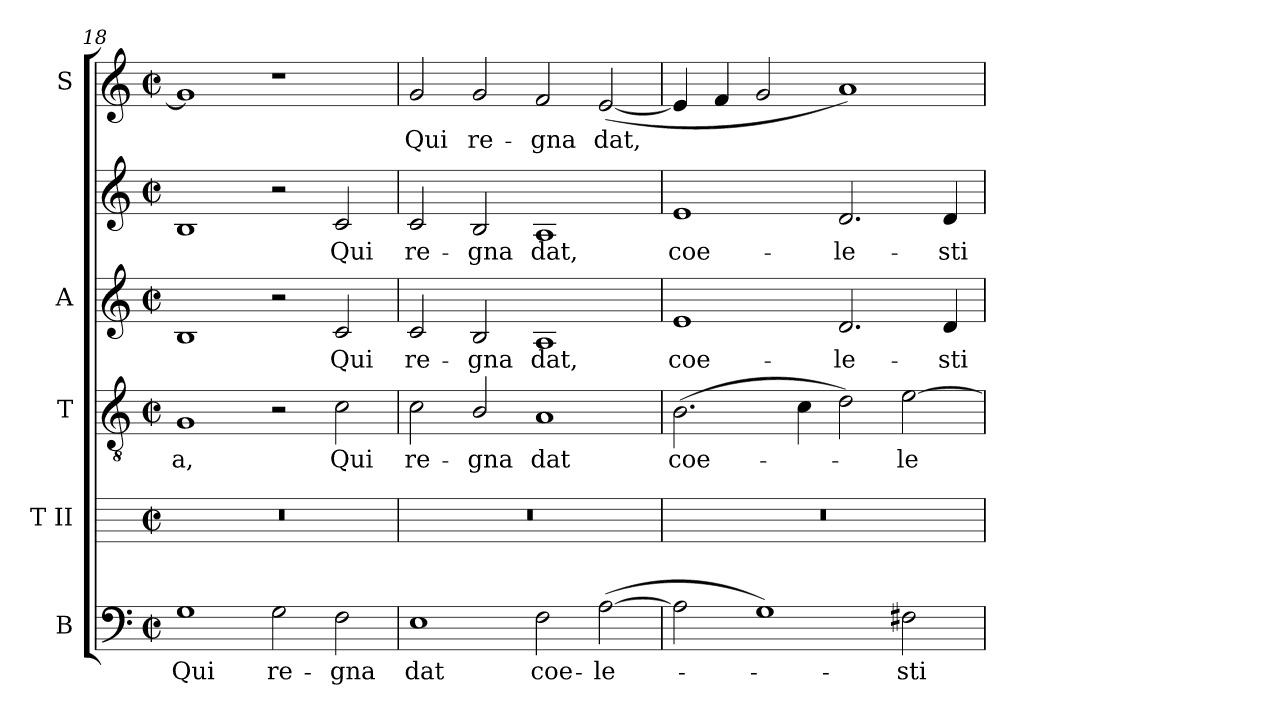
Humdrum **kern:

**kern	**text	**kern	**kern	**text	**kern	**text	**kern	**text	**kern	**text
*part5	*part5	*part4	*part3	*part3	*part2	*part2	*part2	*part2	*part1	*part1
*staff6	*staff6	*staff5	*staff4	*staff4	*staff3	*staff3	*staff2	*staff2	*staff1	*staff1
*I"B	*	*I"T II	*I"T	*	*I"A	*	*	*	*I"S	*
*I'B	*	*I'T II	*I'T	*	*I'A	*	*	*	*I'S	*
!!LO:LB:g=z
*clefF4	*	*	*clefGv2	*	*	*	*clefG2	*	*clefG2	*
*k[]	*	*	*k[]	*	*k[]	*	*k[]	*	*k[]	*
*C:	*	*	*C:	*	*C:	*	*C:	*	*C:	*
*M4/2	*	*M4/2	*M4/2	*	*M4/2	*	*M4/2	*	*M4/2	*
*met(c|)	*	*met(c|)	*met(c|)	*	*met(c|)	*	*met(c|)	*	*met(c|)	*
=18	=18	=18	=18	=18	=18	=18	=18	=18	=18	=18
!	!LO:LY:b	!	!	!LO:LY:b	!	!	!	!	!	!
1G	Qui	0r	1G	-a,	1B	.	1B	.	1g]	.
!	!LO:LY:b	!	!	!	!	!	!	!	!	!
2G	re-	.	2r	.	2r	.	2r	.	1r	.
!	!LO:LY:b	!	!	!LO:LY:b	!	!LO:LY:b	!	!LO:LY:b	!	!
2F	-gna	.	2c	Qui	2c	Qui	2c	Qui	.	.
=19	=19	=19	=19	=19	=19	=19	=19	=19	=19	=19
!	!LO:LY:b	!	!	!LO:LY:b	!	!LO:LY:b	!	!LO:LY:b	!	!LO:LY:b
1E	dat	0r	2c	re-	2c	re-	2c	re-	2g	Qui
!	!	!	!	!LO:LY:b	!	!LO:LY:b	!	!LO:LY:b	!	!LO:LY:b
.	.	.	2B/	-gna	2B	-gna	2B	-gna	2g	re-
!	!LO:LY:b	!	!	!LO:LY:b	!	!LO:LY:b	!	!LO:LY:b	!	!LO:LY:b
2F	coe-	.	1A	dat	1A	dat,	1A	dat,	2f	-gna
!	!LO:LY:b	!	!	!	!	!	!	!	!	!LO:LY:b
(>[2A	-le-	.	.	.	.	.	.	.	(<[2e	dat,
=20	=20	=20	=20	=20	=20	=20	=20	=20	=20	=20
!	!	!	!	!LO:LY:b	!	!LO:LY:b	!	!LO:LY:b	!	!
2A]	.	0r	(>2.B	coe-	1e	coe-	1e	coe-	4e]	.
.	.	.	.	.	.	.	.	.	4f	.
1G)	.	.	.	.	.	.	.	.	2g	.
.	.	.	4c	.	.	.	.	.	.	.
!	!	!	!	!	!	!LO:LY:b	!	!LO:LY:b	!	!
.	.	.	2d)	.	2.d	-le-	2.d	-le-	1a)	.
!	!LO:LY:b	!	!	!LO:LY:b	!	!	!	!	!	!
2F#X	sti-	.	[2e	le-	.	.	.	.	.	.
!	!	!	!	!	!	!LO:LY:b	!	!LO:LY:b	!	!
.	.	.	.	.	4d	-sti-	4d	-sti-	.	.
=	=	=	=	=	=	=	=	=	=	=
*-	*-	*-	*-	*-	*-	*-	*-	*-	*-	*-
